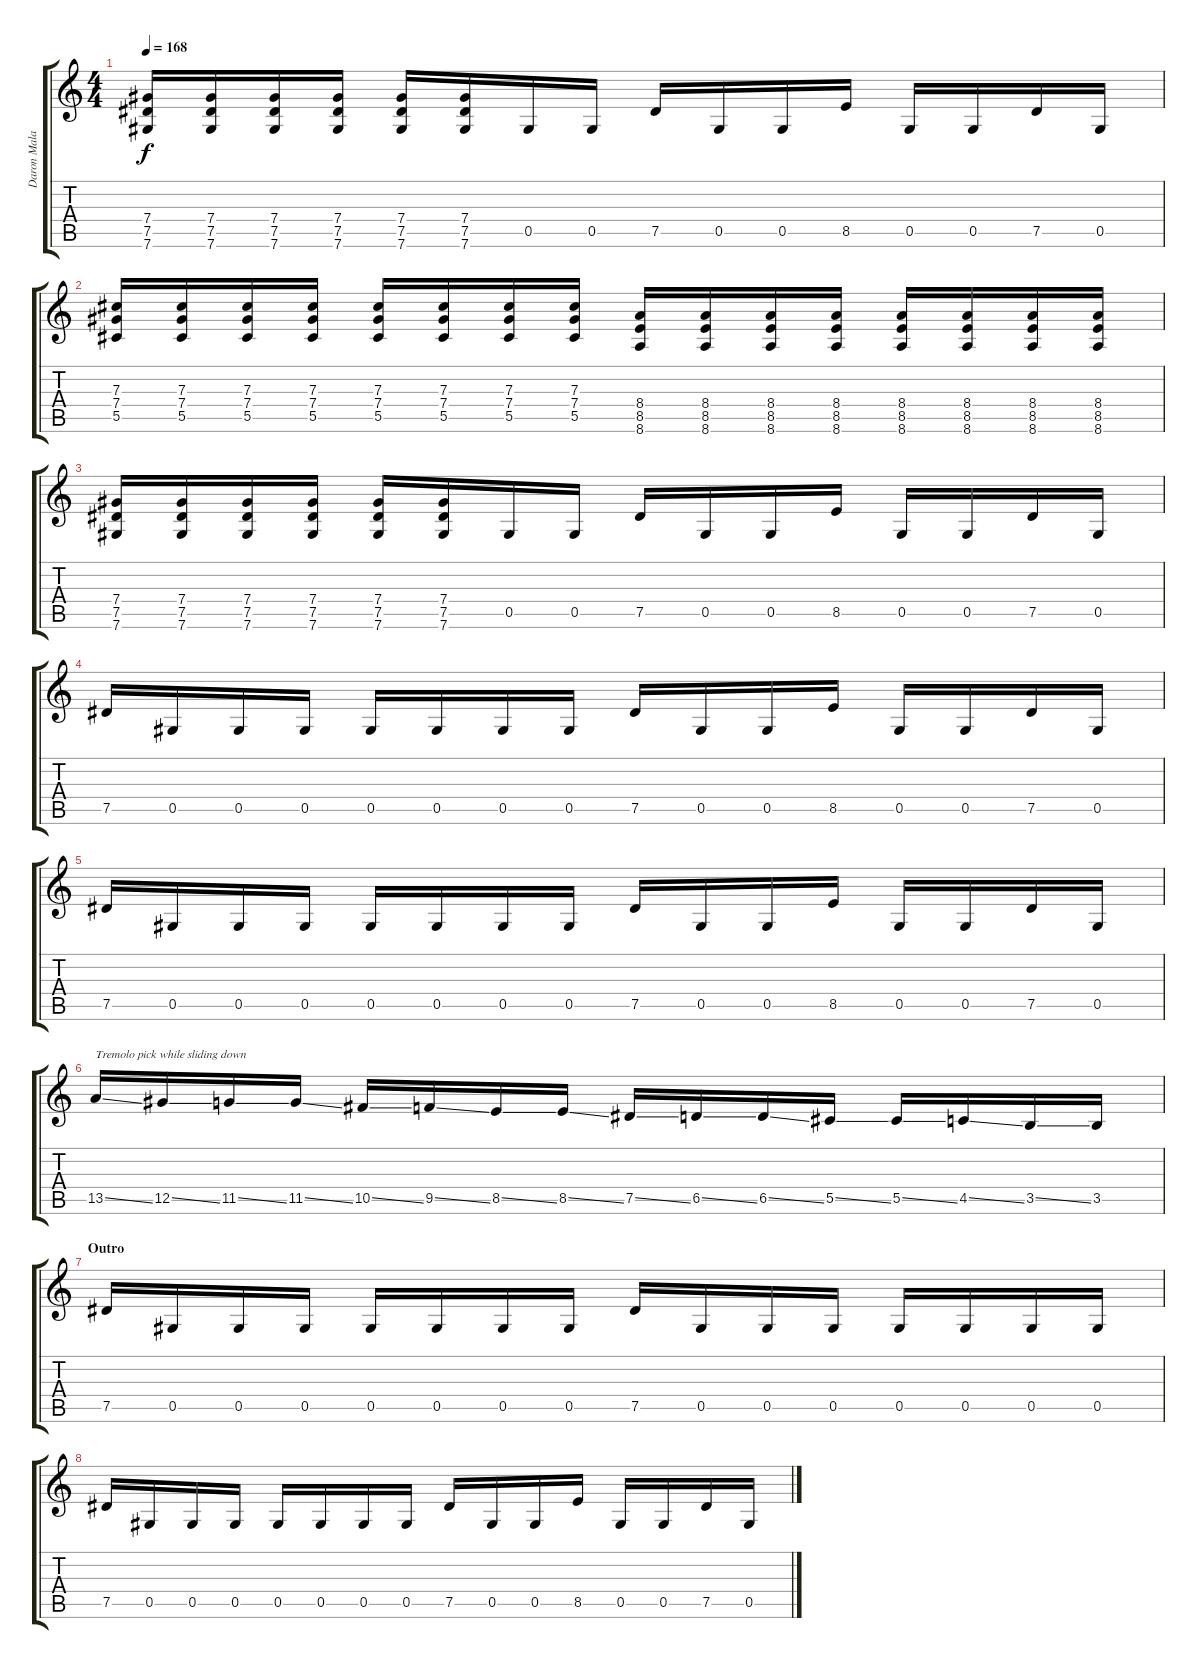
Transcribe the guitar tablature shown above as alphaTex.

\track ("Daron Malakian" "Daron Mala") {instrument distortionguitar}
\staff {score tabs}
\tuning (Eb4 Bb3 Gb3 Db3 Ab2 Db2) {hide}
\ts (4 4)
\tempo 168
\clef g2
\ks c
(7.4 7.5 7.6).16{dy f} (7.4 7.5 7.6).16 (7.4 7.5 7.6).16 (7.4 7.5 7.6).16 (7.4 7.5 7.6).16 (7.4 7.5 7.6).16 0.5.16 0.5.16 7.5.16 0.5.16 0.5.16 8.5.16 0.5.16 0.5.16 7.5.16 0.5.16 |
(7.3 7.4 5.5).16 (7.3 7.4 5.5).16 (7.3 7.4 5.5).16 (7.3 7.4 5.5).16 (7.3 7.4 5.5).16 (7.3 7.4 5.5).16 (7.3 7.4 5.5).16 (7.3 7.4 5.5).16 (8.4 8.5 8.6).16 (8.4 8.5 8.6).16 (8.4 8.5 8.6).16 (8.4 8.5 8.6).16 (8.4 8.5 8.6).16 (8.4 8.5 8.6).16 (8.4 8.5 8.6).16 (8.4 8.5 8.6).16 |
(7.4 7.5 7.6).16 (7.4 7.5 7.6).16 (7.4 7.5 7.6).16 (7.4 7.5 7.6).16 (7.4 7.5 7.6).16 (7.4 7.5 7.6).16 0.5.16 0.5.16 7.5.16 0.5.16 0.5.16 8.5.16 0.5.16 0.5.16 7.5.16 0.5.16 |
7.5.16 0.5.16 0.5.16 0.5.16 0.5.16 0.5.16 0.5.16 0.5.16 7.5.16 0.5.16 0.5.16 8.5.16 0.5.16 0.5.16 7.5.16 0.5.16 |
7.5.16 0.5.16 0.5.16 0.5.16 0.5.16 0.5.16 0.5.16 0.5.16 7.5.16 0.5.16 0.5.16 8.5.16 0.5.16 0.5.16 7.5.16 0.5.16 |
13.5{ss}.16{txt "Tremolo pick while sliding down"} 12.5{ss}.16 11.5{ss}.16 11.5{ss}.16 10.5{ss}.16 9.5{ss}.16 8.5{ss}.16 8.5{ss}.16 7.5{ss}.16 6.5{ss}.16 6.5{ss}.16 5.5{ss}.16 5.5{ss}.16 4.5{ss}.16 3.5{ss}.16 3.5.16 |
\section ("" "Outro")
7.5.16 0.5.16 0.5.16 0.5.16 0.5.16 0.5.16 0.5.16 0.5.16 7.5.16 0.5.16 0.5.16 0.5.16 0.5.16 0.5.16 0.5.16 0.5.16 |
7.5.16 0.5.16 0.5.16 0.5.16 0.5.16 0.5.16 0.5.16 0.5.16 7.5.16 0.5.16 0.5.16 8.5.16 0.5.16 0.5.16 7.5.16 0.5.16
